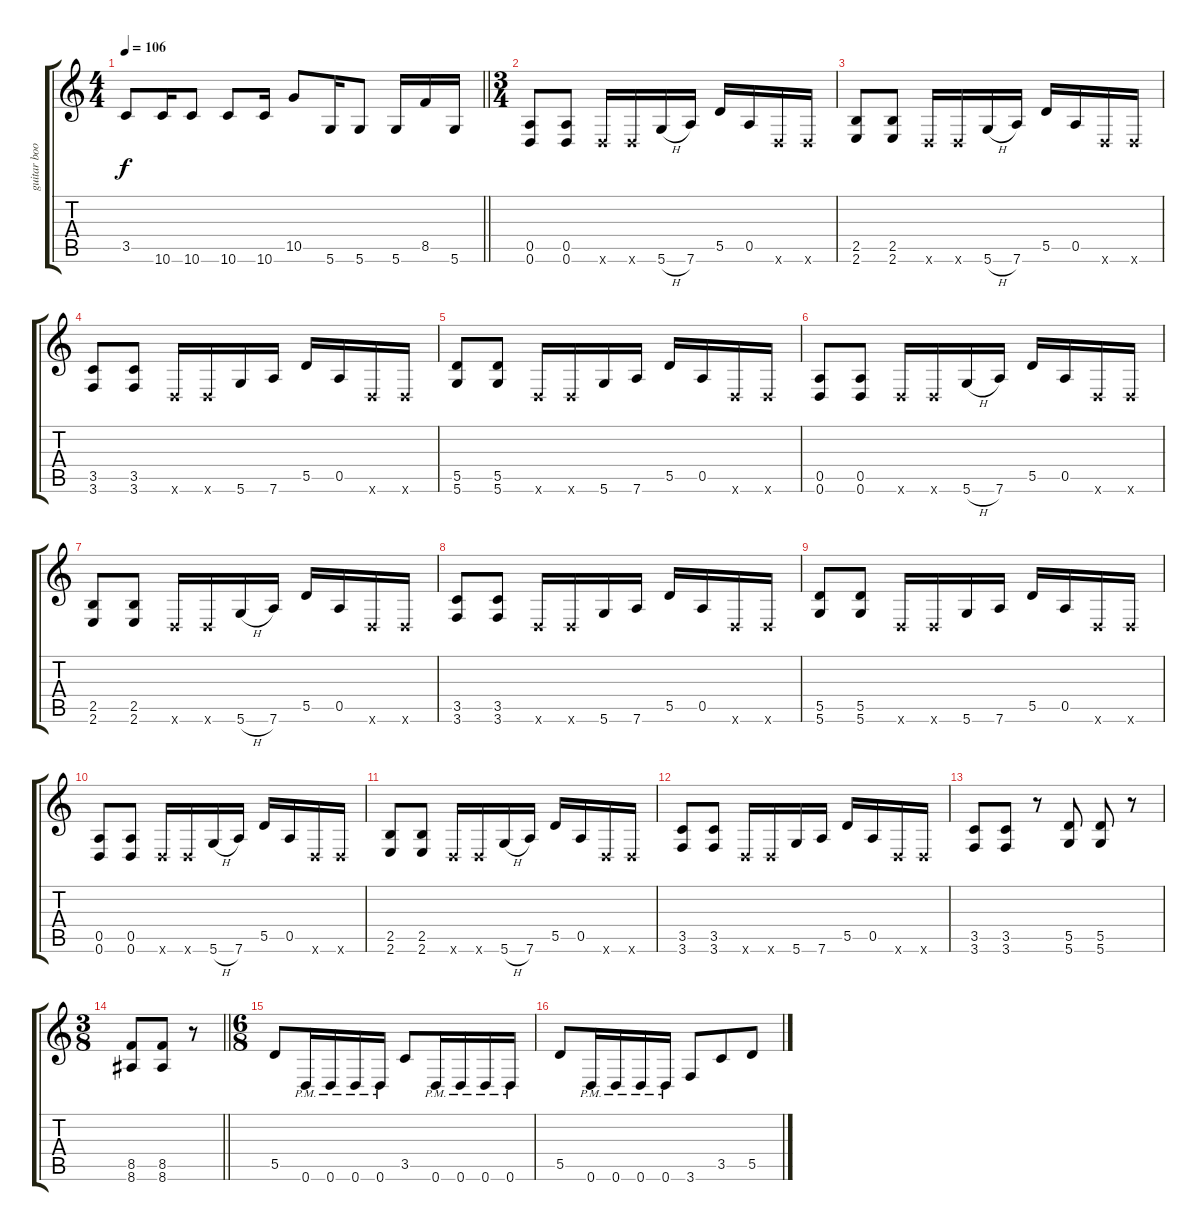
\track ("guitar boost" "guitar boo") {instrument distortionguitar}
\staff {score tabs}
\tuning (E4 B3 G3 D3 A2 D2) {hide}
\ts (4 4)
\tempo 106
\clef g2
\barLineRight lightlight
\ks c
3.5{t}.8{dy f} 10.6.16 10.6.8 10.6.8 10.6.16 10.5.8 5.6.16 5.6.8 5.6.16 8.5.16 5.6.16 |
\ts (3 4)
(0.5 0.6).8 (0.5 0.6).8 0.6{x}.16 0.6{x}.16 5.6{h}.16 7.6.16 5.5.16 0.5.16 0.6{x}.16 0.6{x}.16 |
(2.5 2.6).8 (2.5 2.6).8 0.6{x}.16 0.6{x}.16 5.6{h}.16 7.6.16 5.5.16 0.5.16 0.6{x}.16 0.6{x}.16 |
(3.5 3.6).8 (3.5 3.6).8 0.6{x}.16 0.6{x}.16 5.6.16 7.6.16 5.5.16 0.5.16 0.6{x}.16 0.6{x}.16 |
(5.5 5.6).8 (5.5 5.6).8 0.6{x}.16 0.6{x}.16 5.6.16 7.6.16 5.5.16 0.5.16 0.6{x}.16 0.6{x}.16 |
(0.5 0.6).8 (0.5 0.6).8 0.6{x}.16 0.6{x}.16 5.6{h}.16 7.6.16 5.5.16 0.5.16 0.6{x}.16 0.6{x}.16 |
(2.5 2.6).8 (2.5 2.6).8 0.6{x}.16 0.6{x}.16 5.6{h}.16 7.6.16 5.5.16 0.5.16 0.6{x}.16 0.6{x}.16 |
(3.5 3.6).8 (3.5 3.6).8 0.6{x}.16 0.6{x}.16 5.6.16 7.6.16 5.5.16 0.5.16 0.6{x}.16 0.6{x}.16 |
(5.5 5.6).8 (5.5 5.6).8 0.6{x}.16 0.6{x}.16 5.6.16 7.6.16 5.5.16 0.5.16 0.6{x}.16 0.6{x}.16 |
(0.5 0.6).8 (0.5 0.6).8 0.6{x}.16 0.6{x}.16 5.6{h}.16 7.6.16 5.5.16 0.5.16 0.6{x}.16 0.6{x}.16 |
(2.5 2.6).8 (2.5 2.6).8 0.6{x}.16 0.6{x}.16 5.6{h}.16 7.6.16 5.5.16 0.5.16 0.6{x}.16 0.6{x}.16 |
(3.5 3.6).8 (3.5 3.6).8 0.6{x}.16 0.6{x}.16 5.6.16 7.6.16 5.5.16 0.5.16 0.6{x}.16 0.6{x}.16 |
(3.5 3.6).8 (3.5 3.6).8 r.8 (5.5 5.6).8 (5.5 5.6).8 r.8 |
\ts (3 8)
\barLineRight lightlight
(8.5 8.6).8 (8.5 8.6).8 r.8 |
\ts (6 8)
5.5.8 0.6{pm}.16 0.6{pm}.16 0.6{pm}.16 0.6{pm}.16 3.5.8 0.6{pm}.16 0.6{pm}.16 0.6{pm}.16 0.6{pm}.16 |
5.5.8 0.6{pm}.16 0.6{pm}.16 0.6{pm}.16 0.6{pm}.16 3.6.8 3.5.8 5.5.8
